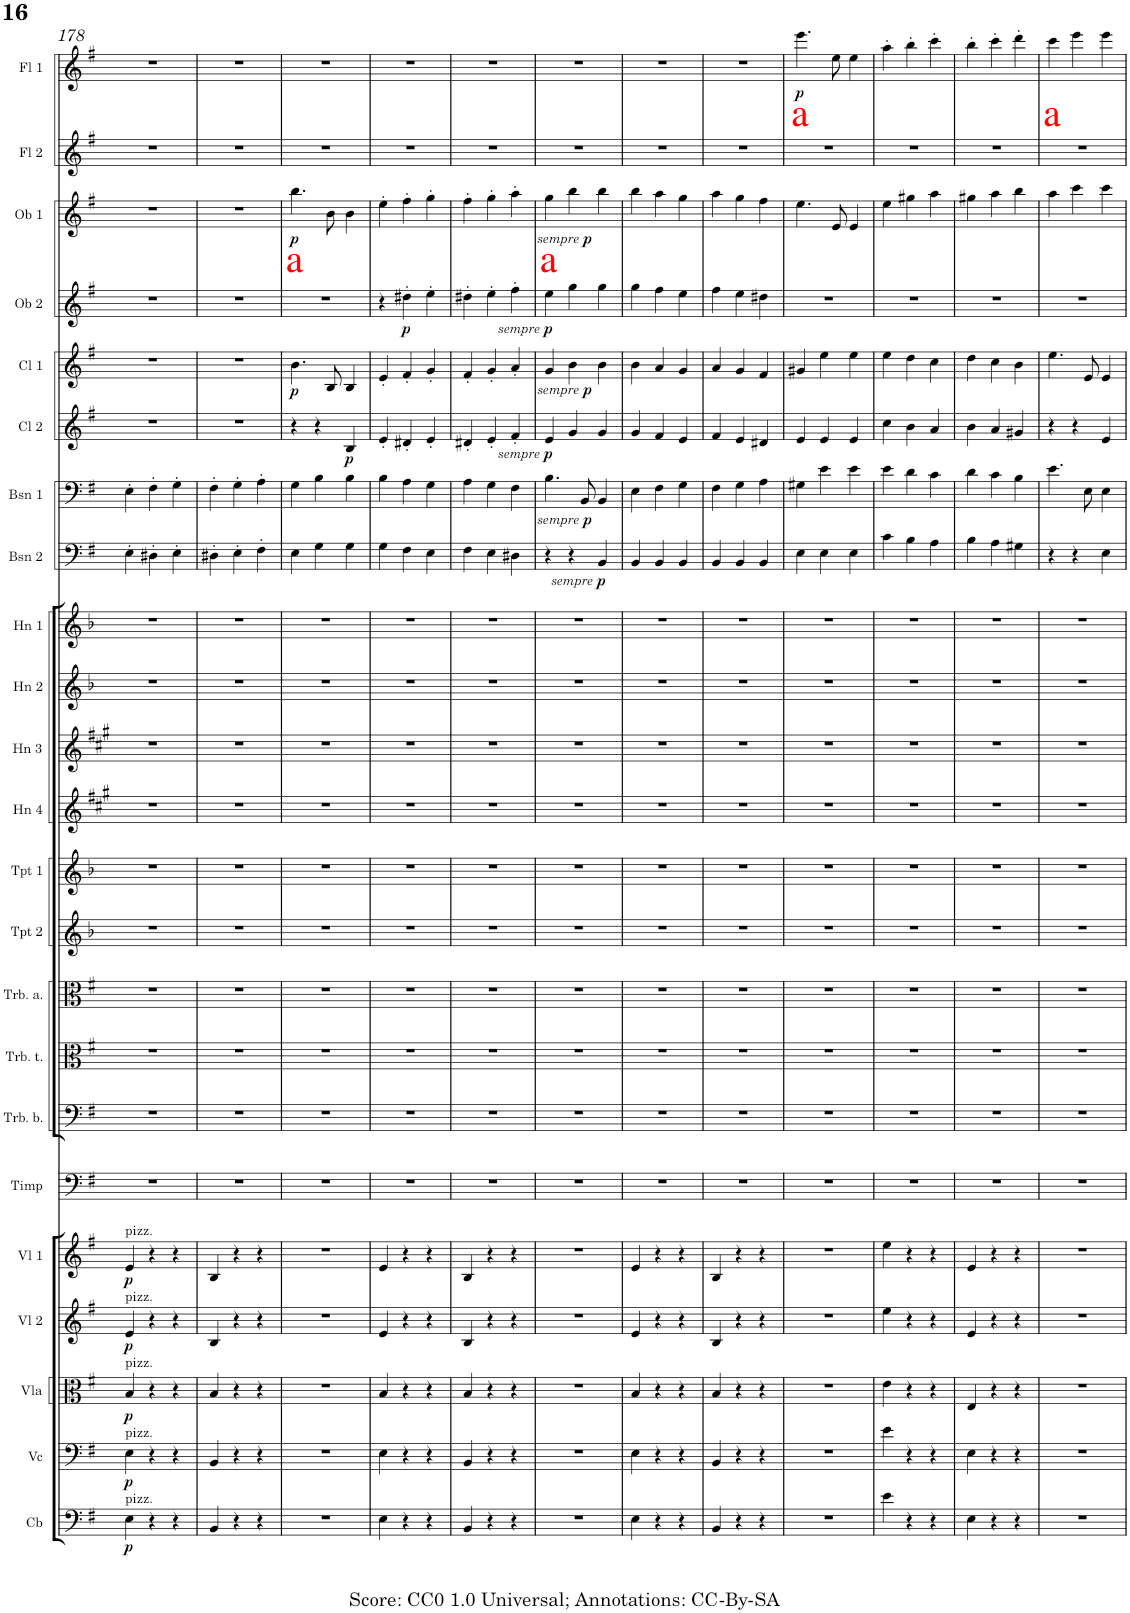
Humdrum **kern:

**kern	**dynam	**kern	**dynam	**kern	**dynam	**kern	**dynam	**kern	**dynam	**kern	**kern	**kern	**kern	**kern	**kern	**kern	**kern	**kern	**kern	**kern	**dynam	**kern	**dynam	**kern	**dynam	**kern	**dynam	**kern	**dynam	**kern	**text	**dynam	**kern	**kern	**text	**dynam
*part23	*part23	*part22	*part22	*part21	*part21	*part20	*part20	*part19	*part19	*part18	*part17	*part16	*part15	*part14	*part13	*part12	*part11	*part10	*part9	*part8	*part8	*part7	*part7	*part6	*part6	*part5	*part5	*part4	*part4	*part3	*part3	*part3	*part2	*part1	*part1	*part1
*staff23	*staff23	*staff22	*staff22	*staff21	*staff21	*staff20	*staff20	*staff19	*staff19	*staff18	*staff17	*staff16	*staff15	*staff14	*staff13	*staff12	*staff11	*staff10	*staff9	*staff8	*staff8	*staff7	*staff7	*staff6	*staff6	*staff5	*staff5	*staff4	*staff4	*staff3	*staff3	*staff3	*staff2	*staff1	*staff1	*staff1
*I"Contrabass	*	*I"Violoncello	*	*I"Viola	*	*I"Violin 2	*	*I"Violin 1	*	*I"Timpani in F, F	*I"Trombone basso	*I"Trombone tenore	*I"Trombone alto	*I"D Trumpet 2	*I"D Trumpet 1	*I"Bb (basso) Horn 4	*I"Bb (basso) Horn 3	*I"D Horn 2	*I"D Horn 1	*I"Bassoon 2	*	*I"Bassoon 1	*	*I"C Clarinet 2	*	*I"C Clarinet 1	*	*I"Oboe 2	*	*I"Oboe 1	*	*	*I"Flute 2	*I"Flute 1	*	*
*I'Cb	*	*I'Vc	*	*I'Vla	*	*I'Vl 2	*	*I'Vl 1	*	*I'Timp	*I'Trb. b.	*I'Trb. t.	*I'Trb. a.	*I'Tpt 2	*I'Tpt 1	*I'Hn 4	*I'Hn 3	*I'Hn 2	*I'Hn 1	*I'Bsn 2	*	*I'Bsn 1	*	*I'Cl 2	*	*I'Cl 1	*	*I'Ob 2	*	*I'Ob 1	*	*	*I'Fl 2	*I'Fl 1	*	*
!!LO:PB:g=z
*clefF4	*	*clefF4	*	*clefC3	*	*clefG2	*	*clefG2	*	*clefF4	*clefF4	*clefC3	*clefC3	*clefG2	*clefG2	*clefG2	*clefG2	*clefG2	*clefG2	*clefF4	*	*clefF4	*	*clefG2	*	*clefG2	*	*clefG2	*	*clefG2	*	*	*clefG2	*clefG2	*	*
*Trd7c12	*	*	*	*	*	*	*	*	*	*	*	*	*	*Trd-1c-2	*Trd-1c-2	*Trd8c14	*Trd8c14	*Trd6c10	*Trd6c10	*	*	*	*	*Trd1c2	*	*Trd1c2	*	*	*	*	*	*	*	*	*	*
*k[f#]	*	*k[f#]	*	*k[f#]	*	*k[f#]	*	*k[f#]	*	*k[f#]	*k[f#]	*k[f#]	*k[f#]	*k[b-]	*k[b-]	*k[f#c#g#]	*k[f#c#g#]	*k[b-]	*k[b-]	*k[f#]	*	*k[f#]	*	*k[f#]	*	*k[f#]	*	*k[f#]	*	*k[f#]	*	*	*k[f#]	*k[f#]	*	*
*M3/4	*	*M3/4	*	*M3/4	*	*M3/4	*	*M3/4	*	*M3/4	*M3/4	*M3/4	*M3/4	*M3/4	*M3/4	*M3/4	*M3/4	*M3/4	*M3/4	*M3/4	*	*M3/4	*	*M3/4	*	*M3/4	*	*M3/4	*	*M3/4	*	*	*M3/4	*M3/4	*	*
=178	=178	=178	=178	=178	=178	=178	=178	=178	=178	=178	=178	=178	=178	=178	=178	=178	=178	=178	=178	=178	=178	=178	=178	=178	=178	=178	=178	=178	=178	=178	=178	=178	=178	=178	=178	=178
!	!	!	!	!	!	!	!	!LO:TX:a:t=pizz.	!	!	!	!	!	!	!	!	!	!	!	!	!	!	!	!	!	!	!	!	!	!	!	!	!	!	!	!
!	!	!	!	!	!	!LO:TX:a:t=pizz.	!	!	!	!	!	!	!	!	!	!	!	!	!	!	!	!	!	!	!	!	!	!	!	!	!	!	!	!	!	!
!	!	!	!	!LO:TX:a:t=pizz.	!	!	!	!	!	!	!	!	!	!	!	!	!	!	!	!	!	!	!	!	!	!	!	!	!	!	!	!	!	!	!	!
!	!	!LO:TX:a:t=pizz.	!	!	!	!	!	!	!	!	!	!	!	!	!	!	!	!	!	!	!	!	!	!	!	!	!	!	!	!	!	!	!	!	!	!
!LO:TX:a:t=pizz.	!	!	!	!	!	!	!	!	!	!	!	!	!	!	!	!	!	!	!	!	!	!	!	!	!	!	!	!	!	!	!	!	!	!	!	!
!	!LO:DY:b	!	!LO:DY:b	!	!LO:DY:b	!	!LO:DY:b	!	!LO:DY:b	!	!	!	!	!	!	!	!	!	!	!	!	!	!	!	!	!	!	!	!	!	!	!	!	!	!	!
4E\	p	4E\	p	4B/	p	4e/	p	4e/	p	2.r	2.r	2.r	2.r	2.r	2.r	2.r	2.r	2.r	2.r	4E'\	.	4E'\	.	2.r	.	2.r	.	2.r	.	2.r	.	.	2.r	2.r	.	.
4r	.	4r	.	4r	.	4r	.	4r	.	.	.	.	.	.	.	.	.	.	.	4D#X'\	.	4F#'\	.	.	.	.	.	.	.	.	.	.	.	.	.	.
4r	.	4r	.	4r	.	4r	.	4r	.	.	.	.	.	.	.	.	.	.	.	4E'\	.	4G'\	.	.	.	.	.	.	.	.	.	.	.	.	.	.
=179	=179	=179	=179	=179	=179	=179	=179	=179	=179	=179	=179	=179	=179	=179	=179	=179	=179	=179	=179	=179	=179	=179	=179	=179	=179	=179	=179	=179	=179	=179	=179	=179	=179	=179	=179	=179
4BB/	.	4BB/	.	4B/	.	4B/	.	4B/	.	2.r	2.r	2.r	2.r	2.r	2.r	2.r	2.r	2.r	2.r	4D#X'\	.	4F#'\	.	2.r	.	2.r	.	2.r	.	2.r	.	.	2.r	2.r	.	.
4r	.	4r	.	4r	.	4r	.	4r	.	.	.	.	.	.	.	.	.	.	.	4E'\	.	4G'\	.	.	.	.	.	.	.	.	.	.	.	.	.	.
4r	.	4r	.	4r	.	4r	.	4r	.	.	.	.	.	.	.	.	.	.	.	4F#'\	.	4A'\	.	.	.	.	.	.	.	.	.	.	.	.	.	.
=180	=180	=180	=180	=180	=180	=180	=180	=180	=180	=180	=180	=180	=180	=180	=180	=180	=180	=180	=180	=180	=180	=180	=180	=180	=180	=180	=180	=180	=180	=180	=180	=180	=180	=180	=180	=180
!	!	!	!	!	!	!	!	!	!	!	!	!	!	!	!	!	!	!	!	!	!	!	!	!	!	!	!LO:DY:b	!	!	!	!LO:LY:b:color=#FF0000	!LO:DY:b	!	!	!	!
2.r	.	2.r	.	2.r	.	2.r	.	2.r	.	2.r	2.r	2.r	2.r	2.r	2.r	2.r	2.r	2.r	2.r	4E'\	.	4G'\	.	4r	.	4.b\	p	2.r	.	4.bb\	a	p	2.r	2.r	.	.
.	.	.	.	.	.	.	.	.	.	.	.	.	.	.	.	.	.	.	.	4G'\	.	4B'\	.	4r	.	.	.	.	.	.	.	.	.	.	.	.
.	.	.	.	.	.	.	.	.	.	.	.	.	.	.	.	.	.	.	.	.	.	.	.	.	.	8B/	.	.	.	8b\	.	.	.	.	.	.
!	!	!	!	!	!	!	!	!	!	!	!	!	!	!	!	!	!	!	!	!	!	!	!	!	!LO:DY:b	!	!	!	!	!	!	!	!	!	!	!
.	.	.	.	.	.	.	.	.	.	.	.	.	.	.	.	.	.	.	.	4G'\	.	4B'\	.	4B/	p	4B/	.	.	.	4b\	.	.	.	.	.	.
=181	=181	=181	=181	=181	=181	=181	=181	=181	=181	=181	=181	=181	=181	=181	=181	=181	=181	=181	=181	=181	=181	=181	=181	=181	=181	=181	=181	=181	=181	=181	=181	=181	=181	=181	=181	=181
4E\	.	4E\	.	4B/	.	4e/	.	4e/	.	2.r	2.r	2.r	2.r	2.r	2.r	2.r	2.r	2.r	2.r	4G'\	.	4B'\	.	4e'/	.	4e'/	.	4r	.	4ee'\	.	.	2.r	2.r	.	.
!	!	!	!	!	!	!	!	!	!	!	!	!	!	!	!	!	!	!	!	!	!	!	!	!	!	!	!	!	!LO:DY:b	!	!	!	!	!	!	!
4r	.	4r	.	4r	.	4r	.	4r	.	.	.	.	.	.	.	.	.	.	.	4F#'\	.	4A'\	.	4d#X'/	.	4f#'/	.	4dd#X'\	p	4ff#'\	.	.	.	.	.	.
4r	.	4r	.	4r	.	4r	.	4r	.	.	.	.	.	.	.	.	.	.	.	4E'\	.	4G'\	.	4e'/	.	4g'/	.	4ee'\	.	4gg'\	.	.	.	.	.	.
=182	=182	=182	=182	=182	=182	=182	=182	=182	=182	=182	=182	=182	=182	=182	=182	=182	=182	=182	=182	=182	=182	=182	=182	=182	=182	=182	=182	=182	=182	=182	=182	=182	=182	=182	=182	=182
4BB/	.	4BB/	.	4B/	.	4B/	.	4B/	.	2.r	2.r	2.r	2.r	2.r	2.r	2.r	2.r	2.r	2.r	4F#'\	.	4A'\	.	4d#X'/	.	4f#'/	.	4dd#X'\	.	4ff#'\	.	.	2.r	2.r	.	.
4r	.	4r	.	4r	.	4r	.	4r	.	.	.	.	.	.	.	.	.	.	.	4E'\	.	4G'\	.	4e'/	.	4g'/	.	4ee'\	.	4gg'\	.	.	.	.	.	.
4r	.	4r	.	4r	.	4r	.	4r	.	.	.	.	.	.	.	.	.	.	.	4D#X'\	.	4F#'\	.	4f#'/	.	4a'/	.	4ff#'\	.	4aa'\	.	.	.	.	.	.
=183	=183	=183	=183	=183	=183	=183	=183	=183	=183	=183	=183	=183	=183	=183	=183	=183	=183	=183	=183	=183	=183	=183	=183	=183	=183	=183	=183	=183	=183	=183	=183	=183	=183	=183	=183	=183
!	!	!	!	!	!	!	!	!	!	!	!	!	!	!	!	!	!	!	!	!	!	!	!LO:DY:b	!	!	!	!	!	!	!	!LO:LY:b:color=#FF0000	!	!	!	!	!
!	!	!	!	!	!	!	!	!	!	!	!	!	!	!	!	!	!	!	!	!	!	!	!LO:DY:n=1:b	!	!LO:DY:b	!	!	!	!	!	!	!	!	!	!	!
!	!	!	!	!	!	!	!	!	!	!	!	!	!	!	!	!	!	!	!	!	!	!	!	!	!LO:DY:n=1:b	!	!LO:DY:b	!	!	!	!	!	!	!	!	!
!	!	!	!	!	!	!	!	!	!	!	!	!	!	!	!	!	!	!	!	!	!	!	!	!	!	!	!LO:DY:n=1:b	!	!LO:DY:b	!	!	!	!	!	!	!
!	!	!	!	!	!	!	!	!	!	!	!	!	!	!	!	!	!	!	!	!	!	!	!	!	!	!	!	!	!LO:DY:n=1:b	!	!	!LO:DY:b	!	!	!	!
!	!	!	!	!	!	!	!	!	!	!	!	!	!	!	!	!	!	!	!	!	!	!	!	!	!	!	!	!	!	!	!	!LO:DY:n=1:b	!	!	!	!
2.r	.	2.r	.	2.r	.	2.r	.	2.r	.	2.r	2.r	2.r	2.r	2.r	2.r	2.r	2.r	2.r	2.r	4r	.	4.B\	other-dynamics p	4e'/	other-dynamics p	4g'/	other-dynamics p	4ee'\	other-dynamics p	4gg'\	a	other-dynamics p	2.r	2.r	.	.
.	.	.	.	.	.	.	.	.	.	.	.	.	.	.	.	.	.	.	.	4r	.	.	.	4g'/	.	4b'\	.	4gg'\	.	4bb'\	.	.	.	.	.	.
.	.	.	.	.	.	.	.	.	.	.	.	.	.	.	.	.	.	.	.	.	.	8BB/	.	.	.	.	.	.	.	.	.	.	.	.	.	.
!	!	!	!	!	!	!	!	!	!	!	!	!	!	!	!	!	!	!	!	!	!LO:DY:b	!	!	!	!	!	!	!	!	!	!	!	!	!	!	!
!	!	!	!	!	!	!	!	!	!	!	!	!	!	!	!	!	!	!	!	!	!LO:DY:n=1:b	!	!	!	!	!	!	!	!	!	!	!	!	!	!	!
.	.	.	.	.	.	.	.	.	.	.	.	.	.	.	.	.	.	.	.	4BB/	other-dynamics p	4BB/	.	4g'/	.	4b'\	.	4gg'\	.	4bb'\	.	.	.	.	.	.
=184	=184	=184	=184	=184	=184	=184	=184	=184	=184	=184	=184	=184	=184	=184	=184	=184	=184	=184	=184	=184	=184	=184	=184	=184	=184	=184	=184	=184	=184	=184	=184	=184	=184	=184	=184	=184
4E\	.	4E\	.	4B/	.	4e/	.	4e/	.	2.r	2.r	2.r	2.r	2.r	2.r	2.r	2.r	2.r	2.r	4BB'/	.	4E'\	.	4g'/	.	4b'\	.	4gg'\	.	4bb'\	.	.	2.r	2.r	.	.
4r	.	4r	.	4r	.	4r	.	4r	.	.	.	.	.	.	.	.	.	.	.	4BB'/	.	4F#'\	.	4f#'/	.	4a'/	.	4ff#'\	.	4aa'\	.	.	.	.	.	.
4r	.	4r	.	4r	.	4r	.	4r	.	.	.	.	.	.	.	.	.	.	.	4BB'/	.	4G'\	.	4e'/	.	4g'/	.	4ee'\	.	4gg'\	.	.	.	.	.	.
=185	=185	=185	=185	=185	=185	=185	=185	=185	=185	=185	=185	=185	=185	=185	=185	=185	=185	=185	=185	=185	=185	=185	=185	=185	=185	=185	=185	=185	=185	=185	=185	=185	=185	=185	=185	=185
4BB/	.	4BB/	.	4B/	.	4B/	.	4B/	.	2.r	2.r	2.r	2.r	2.r	2.r	2.r	2.r	2.r	2.r	4BB'/	.	4F#'\	.	4f#'/	.	4a'/	.	4ff#'\	.	4aa'\	.	.	2.r	2.r	.	.
4r	.	4r	.	4r	.	4r	.	4r	.	.	.	.	.	.	.	.	.	.	.	4BB'/	.	4G'\	.	4e'/	.	4g'/	.	4ee'\	.	4gg'\	.	.	.	.	.	.
4r	.	4r	.	4r	.	4r	.	4r	.	.	.	.	.	.	.	.	.	.	.	4BB'/	.	4A'\	.	4d#X'/	.	4f#'/	.	4dd#X'\	.	4ff#'\	.	.	.	.	.	.
=186	=186	=186	=186	=186	=186	=186	=186	=186	=186	=186	=186	=186	=186	=186	=186	=186	=186	=186	=186	=186	=186	=186	=186	=186	=186	=186	=186	=186	=186	=186	=186	=186	=186	=186	=186	=186
!	!	!	!	!	!	!	!	!	!	!	!	!	!	!	!	!	!	!	!	!	!	!	!	!	!	!	!	!	!	!	!	!	!	!	!LO:LY:b:color=#FF0000	!LO:DY:b
2.r	.	2.r	.	2.r	.	2.r	.	2.r	.	2.r	2.r	2.r	2.r	2.r	2.r	2.r	2.r	2.r	2.r	4E'\	.	4G#X'\	.	4e'/	.	4g#X'/	.	2.r	.	4.ee\	.	.	2.r	4.eee\	a	p
.	.	.	.	.	.	.	.	.	.	.	.	.	.	.	.	.	.	.	.	4E'\	.	4e'\	.	4e'/	.	4ee'\	.	.	.	.	.	.	.	.	.	.
.	.	.	.	.	.	.	.	.	.	.	.	.	.	.	.	.	.	.	.	.	.	.	.	.	.	.	.	.	.	8e/	.	.	.	8ee\	.	.
.	.	.	.	.	.	.	.	.	.	.	.	.	.	.	.	.	.	.	.	4E'\	.	4e'\	.	4e'/	.	4ee'\	.	.	.	4e/	.	.	.	4ee\	.	.
=187	=187	=187	=187	=187	=187	=187	=187	=187	=187	=187	=187	=187	=187	=187	=187	=187	=187	=187	=187	=187	=187	=187	=187	=187	=187	=187	=187	=187	=187	=187	=187	=187	=187	=187	=187	=187
4e\	.	4e\	.	4e\	.	4ee\	.	4ee\	.	2.r	2.r	2.r	2.r	2.r	2.r	2.r	2.r	2.r	2.r	4c'\	.	4e'\	.	4cc'\	.	4ee'\	.	2.r	.	4ee'\	.	.	2.r	4aa'\	.	.
4r	.	4r	.	4r	.	4r	.	4r	.	.	.	.	.	.	.	.	.	.	.	4B'\	.	4d'\	.	4b'\	.	4dd'\	.	.	.	4gg#X'\	.	.	.	4bb'\	.	.
4r	.	4r	.	4r	.	4r	.	4r	.	.	.	.	.	.	.	.	.	.	.	4A'\	.	4c'\	.	4a'/	.	4cc'\	.	.	.	4aa'\	.	.	.	4ccc'\	.	.
=188	=188	=188	=188	=188	=188	=188	=188	=188	=188	=188	=188	=188	=188	=188	=188	=188	=188	=188	=188	=188	=188	=188	=188	=188	=188	=188	=188	=188	=188	=188	=188	=188	=188	=188	=188	=188
4E\	.	4E\	.	4E/	.	4e/	.	4e/	.	2.r	2.r	2.r	2.r	2.r	2.r	2.r	2.r	2.r	2.r	4B'\	.	4d'\	.	4b'\	.	4dd'\	.	2.r	.	4gg#X'\	.	.	2.r	4bb'\	.	.
4r	.	4r	.	4r	.	4r	.	4r	.	.	.	.	.	.	.	.	.	.	.	4A'\	.	4c'\	.	4a'/	.	4cc'\	.	.	.	4aa'\	.	.	.	4ccc'\	.	.
4r	.	4r	.	4r	.	4r	.	4r	.	.	.	.	.	.	.	.	.	.	.	4G#X'\	.	4B'\	.	4g#X'/	.	4b'\	.	.	.	4bb'\	.	.	.	4ddd'\	.	.
=189	=189	=189	=189	=189	=189	=189	=189	=189	=189	=189	=189	=189	=189	=189	=189	=189	=189	=189	=189	=189	=189	=189	=189	=189	=189	=189	=189	=189	=189	=189	=189	=189	=189	=189	=189	=189
!	!	!	!	!	!	!	!	!	!	!	!	!	!	!	!	!	!	!	!	!	!	!	!	!	!	!	!	!	!	!	!	!	!	!	!LO:LY:b:color=#FF0000	!
2.r	.	2.r	.	2.r	.	2.r	.	2.r	.	2.r	2.r	2.r	2.r	2.r	2.r	2.r	2.r	2.r	2.r	4r	.	4.e\	.	4r	.	4.ee\	.	2.r	.	4aa'\	.	.	2.r	4ccc'\	a	.
.	.	.	.	.	.	.	.	.	.	.	.	.	.	.	.	.	.	.	.	4r	.	.	.	4r	.	.	.	.	.	4ccc'\	.	.	.	4eee'\	.	.
.	.	.	.	.	.	.	.	.	.	.	.	.	.	.	.	.	.	.	.	.	.	8E\	.	.	.	8e/	.	.	.	.	.	.	.	.	.	.
.	.	.	.	.	.	.	.	.	.	.	.	.	.	.	.	.	.	.	.	4E\	.	4E\	.	4e/	.	4e/	.	.	.	4ccc'\	.	.	.	4eee'\	.	.
=	=	=	=	=	=	=	=	=	=	=	=	=	=	=	=	=	=	=	=	=	=	=	=	=	=	=	=	=	=	=	=	=	=	=	=	=
*-	*-	*-	*-	*-	*-	*-	*-	*-	*-	*-	*-	*-	*-	*-	*-	*-	*-	*-	*-	*-	*-	*-	*-	*-	*-	*-	*-	*-	*-	*-	*-	*-	*-	*-	*-	*-
